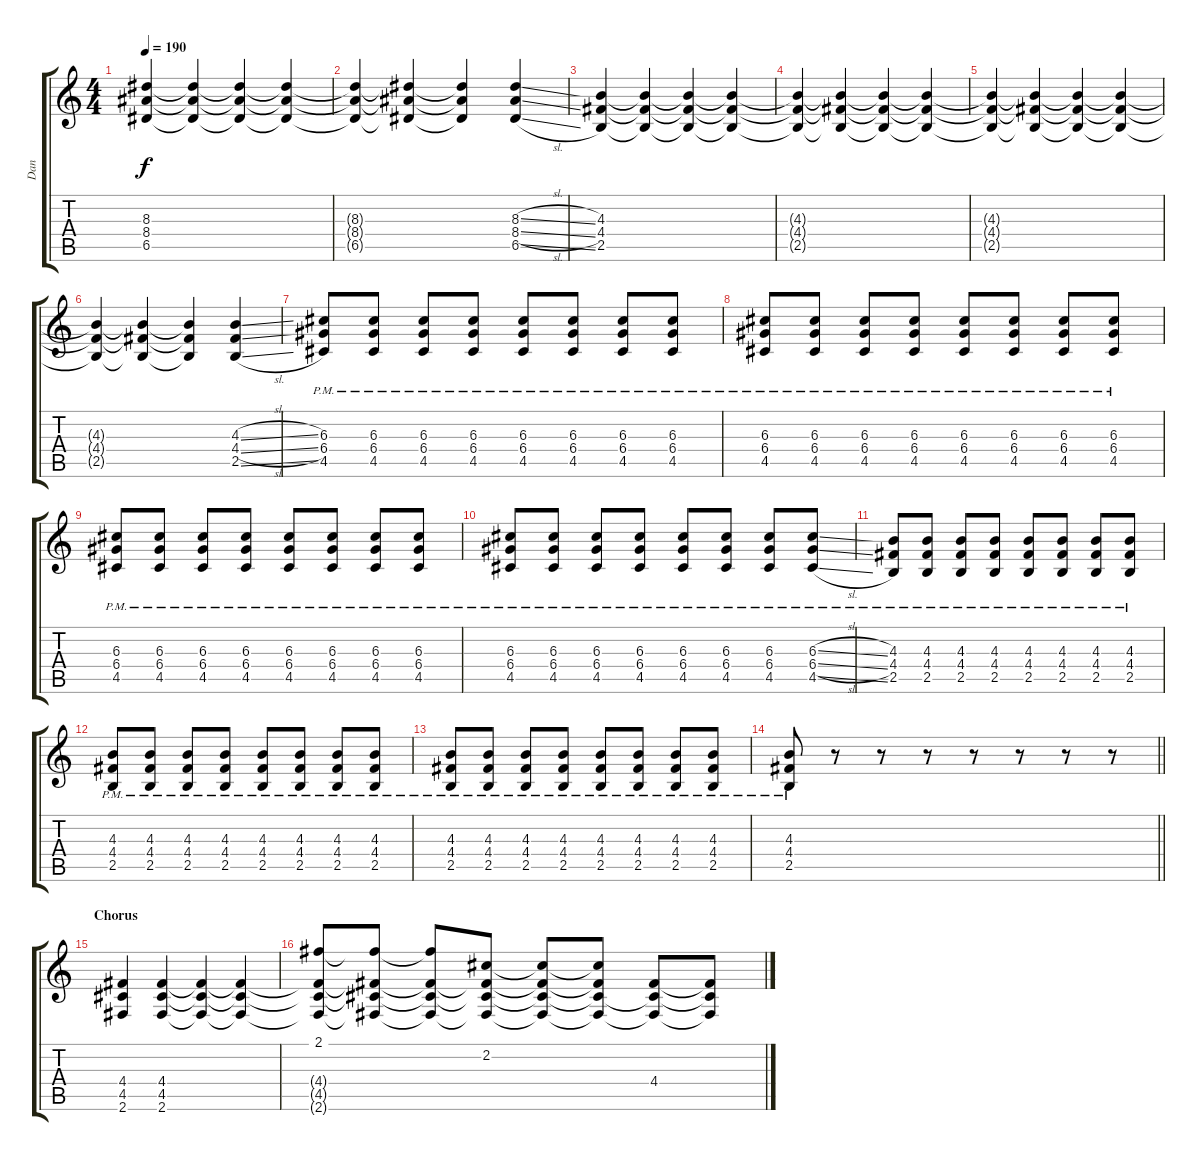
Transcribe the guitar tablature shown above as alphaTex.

\track ("Dan" "Dan") {instrument overdrivenguitar}
\staff {score tabs}
\tuning (E4 B3 G3 D3 A2 E2) {hide}
\ts (4 4)
\tempo 190
\clef g2
\ks c
(8.3{t} 8.4{t} 6.5{t}).4{dy f} (8.3{t} 8.4{t} 6.5{t}).4 (8.3{t} 8.4{t} 6.5{t}).4 (8.3{t} 8.4{t} 6.5{t}).4 |
(8.3{t} 8.4{t} 6.5{t}).4 (8.3{t} 8.4{t} 6.5{t}).4 (8.3{t} 8.4{t} 6.5{t}).4 (8.3{sl} 8.4{sl} 6.5{sl}).4 |
(4.3 4.4 2.5).4 (4.3{t} 4.4{t} 2.5{t}).4 (4.3{t} 4.4{t} 2.5{t}).4 (4.3{t} 4.4{t} 2.5{t}).4 |
(4.3{t} 4.4{t} 2.5{t}).4 (4.3{t} 4.4{t} 2.5{t}).4 (4.3{t} 4.4{t} 2.5{t}).4 (4.3{t} 4.4{t} 2.5{t}).4 |
(4.3{t} 4.4{t} 2.5{t}).4 (4.3{t} 4.4{t} 2.5{t}).4 (4.3{t} 4.4{t} 2.5{t}).4 (4.3{t} 4.4{t} 2.5{t}).4 |
(4.3{t} 4.4{t} 2.5{t}).4 (4.3{t} 4.4{t} 2.5{t}).4 (4.3{t} 4.4{t} 2.5{t}).4 (4.3{sl} 4.4{sl} 2.5{sl}).4 |
(6.3{pm} 6.4{pm} 4.5{pm}).8 (6.3{pm} 6.4{pm} 4.5{pm}).8 (6.3{pm} 6.4{pm} 4.5{pm}).8 (6.3{pm} 6.4{pm} 4.5{pm}).8 (6.3{pm} 6.4{pm} 4.5{pm}).8 (6.3{pm} 6.4{pm} 4.5{pm}).8 (6.3{pm} 6.4{pm} 4.5{pm}).8 (6.3{pm} 6.4{pm} 4.5{pm}).8 |
(6.3{pm} 6.4{pm} 4.5{pm}).8 (6.3{pm} 6.4{pm} 4.5{pm}).8 (6.3{pm} 6.4{pm} 4.5{pm}).8 (6.3{pm} 6.4{pm} 4.5{pm}).8 (6.3{pm} 6.4{pm} 4.5{pm}).8 (6.3{pm} 6.4{pm} 4.5{pm}).8 (6.3{pm} 6.4{pm} 4.5{pm}).8 (6.3{pm} 6.4{pm} 4.5{pm}).8 |
(6.3{pm} 6.4{pm} 4.5{pm}).8 (6.3{pm} 6.4{pm} 4.5{pm}).8 (6.3{pm} 6.4{pm} 4.5{pm}).8 (6.3{pm} 6.4{pm} 4.5{pm}).8 (6.3{pm} 6.4{pm} 4.5{pm}).8 (6.3{pm} 6.4{pm} 4.5{pm}).8 (6.3{pm} 6.4{pm} 4.5{pm}).8 (6.3{pm} 6.4{pm} 4.5{pm}).8 |
(6.3{pm} 6.4{pm} 4.5{pm}).8 (6.3{pm} 6.4{pm} 4.5{pm}).8 (6.3{pm} 6.4{pm} 4.5{pm}).8 (6.3{pm} 6.4{pm} 4.5{pm}).8 (6.3{pm} 6.4{pm} 4.5{pm}).8 (6.3{pm} 6.4{pm} 4.5{pm}).8 (6.3{pm} 6.4{pm} 4.5{pm}).8 (6.3{sl pm} 6.4{sl pm} 4.5{sl pm}).8 |
(4.3{pm} 4.4{pm} 2.5{pm}).8 (4.3{pm} 4.4{pm} 2.5{pm}).8 (4.3{pm} 4.4{pm} 2.5{pm}).8 (4.3{pm} 4.4{pm} 2.5{pm}).8 (4.3{pm} 4.4{pm} 2.5{pm}).8 (4.3{pm} 4.4{pm} 2.5{pm}).8 (4.3{pm} 4.4{pm} 2.5{pm}).8 (4.3{pm} 4.4{pm} 2.5{pm}).8 |
(4.3{pm} 4.4{pm} 2.5{pm}).8 (4.3{pm} 4.4{pm} 2.5{pm}).8 (4.3{pm} 4.4{pm} 2.5{pm}).8 (4.3{pm} 4.4{pm} 2.5{pm}).8 (4.3{pm} 4.4{pm} 2.5{pm}).8 (4.3{pm} 4.4{pm} 2.5{pm}).8 (4.3{pm} 4.4{pm} 2.5{pm}).8 (4.3{pm} 4.4{pm} 2.5{pm}).8 |
(4.3{pm} 4.4{pm} 2.5{pm}).8 (4.3{pm} 4.4{pm} 2.5{pm}).8 (4.3{pm} 4.4{pm} 2.5{pm}).8 (4.3{pm} 4.4{pm} 2.5{pm}).8 (4.3{pm} 4.4{pm} 2.5{pm}).8 (4.3{pm} 4.4{pm} 2.5{pm}).8 (4.3{pm} 4.4{pm} 2.5{pm}).8 (4.3{pm} 4.4{pm} 2.5{pm}).8 |
\barLineRight lightlight
(4.3{pm} 4.4{pm} 2.5{pm}).8 r.8 r.8 r.8 r.8 r.8 r.8 r.8 |
\section ("" "Chorus")
(4.4 4.5 2.6).4 (4.4 4.5 2.6).4 (4.4{t} 4.5{t} 2.6{t}).4 (4.4{t} 4.5{t} 2.6{t}).4 |
(2.1 4.4{t} 4.5{t} 2.6{t}).8 (2.1{t} 4.4{t} 4.5{t} 2.6{t}).8 (2.1{t} 4.4{t} 4.5{t} 2.6{t}).8 (2.2 4.4{t} 4.5{t} 2.6{t}).8 (2.2{t} 4.4{t} 4.5{t} 2.6{t}).8 (2.2{t} 4.4{t} 4.5{t} 2.6{t}).8 (4.4 4.5{t} 2.6{t}).8 (4.4{t} 4.5{t} 2.6{t}).8
